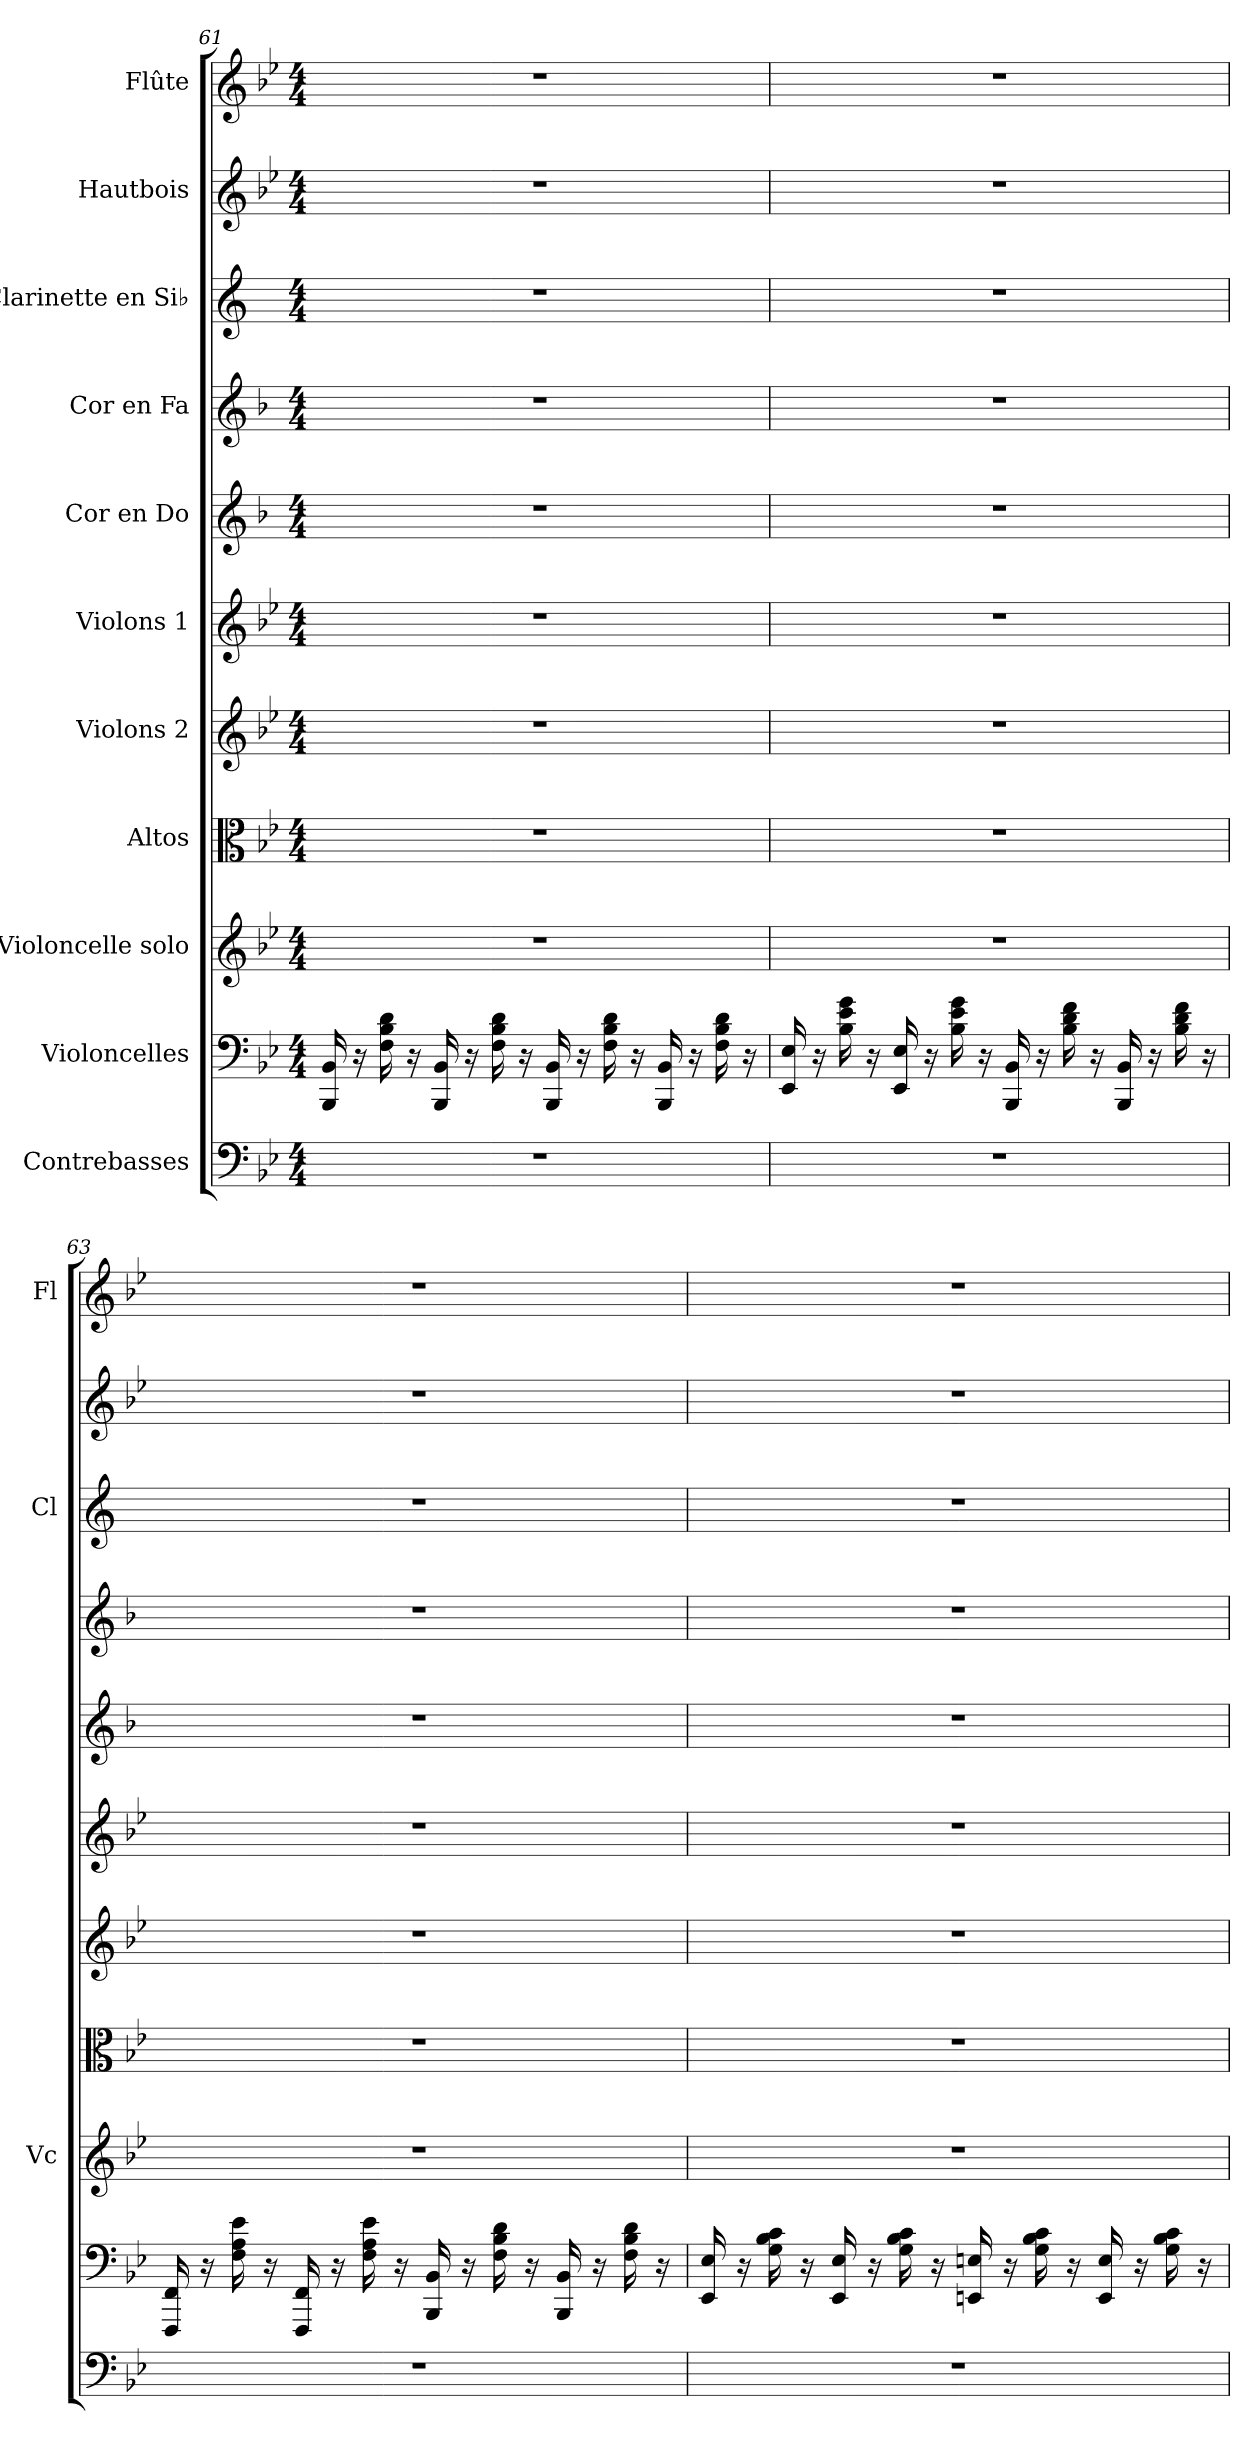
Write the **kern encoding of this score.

**kern	**kern	**kern	**kern	**kern	**kern	**kern	**kern	**kern	**kern	**kern
*part11	*part10	*part9	*part8	*part7	*part6	*part5	*part4	*part3	*part2	*part1
*staff11	*staff10	*staff9	*staff8	*staff7	*staff6	*staff5	*staff4	*staff3	*staff2	*staff1
*I"Contrebasses	*I"Violoncelles	*I"Violoncelle solo	*I"Altos	*I"Violons 2	*I"Violons 1	*I"Cor en Do	*I"Cor en Fa	*I"Clarinette en Si♭	*I"Hautbois	*I"Flûte
*	*	*I'Vc	*	*	*	*	*	*I'Cl	*	*I'Fl
!!LO:PB:g=z
*clefF4	*clefF4	*clefG2	*clefC3	*clefG2	*clefG2	*clefG2	*clefG2	*clefG2	*clefG2	*clefG2
*ITrd7c12	*	*	*	*	*	*ITrd4c7	*ITrd4c7	*ITrd1c2	*	*
*k[b-e-]	*k[b-e-]	*k[b-e-]	*k[b-e-]	*k[b-e-]	*k[b-e-]	*k[b-e-]	*k[b-e-]	*k[b-e-]	*k[b-e-]	*k[b-e-]
*M4/4	*M4/4	*M4/4	*M4/4	*M4/4	*M4/4	*M4/4	*M4/4	*M4/4	*M4/4	*M4/4
*MM110	*MM110	*MM110	*MM110	*MM110	*MM110	*MM110	*MM110	*MM110	*MM110	*MM110
=61	=61	=61	=61	=61	=61	=61	=61	=61	=61	=61
1r	16BBB-/ 16BB-/	1r	1r	1r	1r	1r	1r	1r	1r	1r
.	16r	.	.	.	.	.	.	.	.	.
.	16F\ 16B-\ 16d\	.	.	.	.	.	.	.	.	.
.	16r	.	.	.	.	.	.	.	.	.
.	16BBB-/ 16BB-/	.	.	.	.	.	.	.	.	.
.	16r	.	.	.	.	.	.	.	.	.
.	16F\ 16B-\ 16d\	.	.	.	.	.	.	.	.	.
.	16r	.	.	.	.	.	.	.	.	.
.	16BBB-/ 16BB-/	.	.	.	.	.	.	.	.	.
.	16r	.	.	.	.	.	.	.	.	.
.	16F\ 16B-\ 16d\	.	.	.	.	.	.	.	.	.
.	16r	.	.	.	.	.	.	.	.	.
.	16BBB-/ 16BB-/	.	.	.	.	.	.	.	.	.
.	16r	.	.	.	.	.	.	.	.	.
.	16F\ 16B-\ 16d\	.	.	.	.	.	.	.	.	.
.	16r	.	.	.	.	.	.	.	.	.
=62	=62	=62	=62	=62	=62	=62	=62	=62	=62	=62
1r	16EE-/ 16E-/	1r	1r	1r	1r	1r	1r	1r	1r	1r
.	16r	.	.	.	.	.	.	.	.	.
.	16B-\ 16e-\ 16g\	.	.	.	.	.	.	.	.	.
.	16r	.	.	.	.	.	.	.	.	.
.	16EE-/ 16E-/	.	.	.	.	.	.	.	.	.
.	16r	.	.	.	.	.	.	.	.	.
.	16B-\ 16e-\ 16g\	.	.	.	.	.	.	.	.	.
.	16r	.	.	.	.	.	.	.	.	.
.	16BBB-/ 16BB-/	.	.	.	.	.	.	.	.	.
.	16r	.	.	.	.	.	.	.	.	.
.	16B-\ 16d\ 16f\	.	.	.	.	.	.	.	.	.
.	16r	.	.	.	.	.	.	.	.	.
.	16BBB-/ 16BB-/	.	.	.	.	.	.	.	.	.
.	16r	.	.	.	.	.	.	.	.	.
.	16B-\ 16d\ 16f\	.	.	.	.	.	.	.	.	.
.	16r	.	.	.	.	.	.	.	.	.
!!LO:PB:g=z
=63	=63	=63	=63	=63	=63	=63	=63	=63	=63	=63
1r	16FFF/ 16FF/	1r	1r	1r	1r	1r	1r	1r	1r	1r
.	16r	.	.	.	.	.	.	.	.	.
.	16F\ 16A\ 16e-\	.	.	.	.	.	.	.	.	.
.	16r	.	.	.	.	.	.	.	.	.
.	16FFF/ 16FF/	.	.	.	.	.	.	.	.	.
.	16r	.	.	.	.	.	.	.	.	.
.	16F\ 16A\ 16e-\	.	.	.	.	.	.	.	.	.
.	16r	.	.	.	.	.	.	.	.	.
.	16BBB-/ 16BB-/	.	.	.	.	.	.	.	.	.
.	16r	.	.	.	.	.	.	.	.	.
.	16F\ 16B-\ 16d\	.	.	.	.	.	.	.	.	.
.	16r	.	.	.	.	.	.	.	.	.
.	16BBB-/ 16BB-/	.	.	.	.	.	.	.	.	.
.	16r	.	.	.	.	.	.	.	.	.
.	16F\ 16B-\ 16d\	.	.	.	.	.	.	.	.	.
.	16r	.	.	.	.	.	.	.	.	.
=64	=64	=64	=64	=64	=64	=64	=64	=64	=64	=64
*	*	*	*	*	*	*	*	*	*	*MM90
1r	16EE-/ 16E-/	1r	1r	1r	1r	1r	1r	1r	1r	1r
.	16r	.	.	.	.	.	.	.	.	.
.	16G\ 16B-\ 16c\	.	.	.	.	.	.	.	.	.
.	16r	.	.	.	.	.	.	.	.	.
.	16EE-/ 16E-/	.	.	.	.	.	.	.	.	.
.	16r	.	.	.	.	.	.	.	.	.
.	16G\ 16B-\ 16c\	.	.	.	.	.	.	.	.	.
.	16r	.	.	.	.	.	.	.	.	.
.	16EEn/ 16En/	.	.	.	.	.	.	.	.	.
.	16r	.	.	.	.	.	.	.	.	.
.	16G\ 16B-\ 16c\	.	.	.	.	.	.	.	.	.
.	16r	.	.	.	.	.	.	.	.	.
.	16EE/ 16E/	.	.	.	.	.	.	.	.	.
.	16r	.	.	.	.	.	.	.	.	.
.	16G\ 16B-\ 16c\	.	.	.	.	.	.	.	.	.
.	16r	.	.	.	.	.	.	.	.	.
=	=	=	=	=	=	=	=	=	=	=
*-	*-	*-	*-	*-	*-	*-	*-	*-	*-	*-
